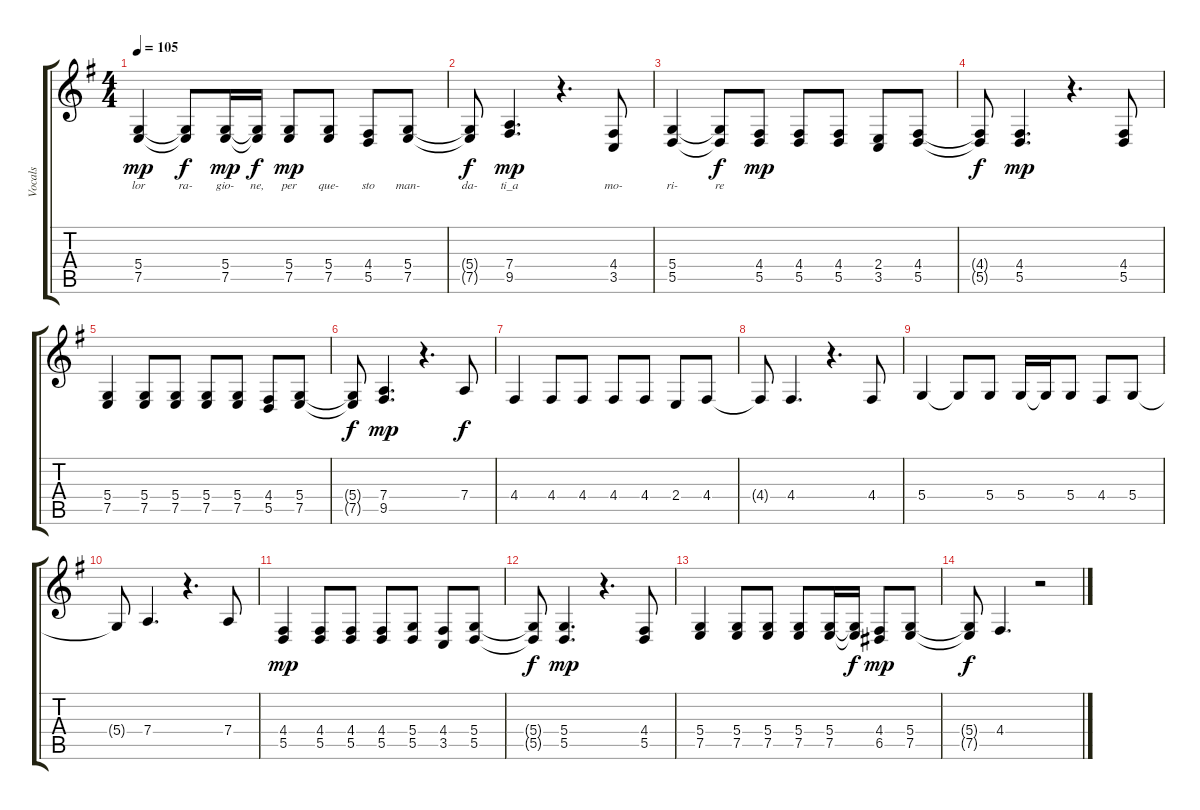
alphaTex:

\track ("Vocals" "Vocals") {instrument lead6voice}
\staff {score tabs}
\tuning (E4 B3 G3 D3 A2 E2) {hide}
\ts (4 4)
\tempo 105
\clef g2
\ks eminor
(5.4 7.5).4{lyrics (0 "lor") lyrics (1 "") lyrics (2 "") lyrics (3 "") lyrics (4 "") dy mp} (5.4{t} 7.5{t}).8{lyrics (0 "ra-") lyrics (1 "") lyrics (2 "") lyrics (3 "") lyrics (4 "") dy f} (5.4 7.5).16{lyrics (0 "gio-") lyrics (1 "") lyrics (2 "") lyrics (3 "") lyrics (4 "") dy mp} (5.4{t} 7.5{t}).16{lyrics (0 "ne,") lyrics (1 "") lyrics (2 "") lyrics (3 "") lyrics (4 "") dy f} (5.4 7.5).8{lyrics (0 "per") lyrics (1 "") lyrics (2 "") lyrics (3 "") lyrics (4 "") dy mp} (5.4 7.5).8{lyrics (0 "que-") lyrics (1 "") lyrics (2 "") lyrics (3 "") lyrics (4 "")} (4.4 5.5).8{lyrics (0 "sto") lyrics (1 "") lyrics (2 "") lyrics (3 "") lyrics (4 "")} (5.4 7.5).8{lyrics (0 "man-") lyrics (1 "") lyrics (2 "") lyrics (3 "") lyrics (4 "")} |
(5.4{t} 7.5{t}).8{lyrics (0 "da-") lyrics (1 "") lyrics (2 "") lyrics (3 "") lyrics (4 "") dy f} (7.4 9.5).4{d lyrics (0 "ti_a") lyrics (1 "") lyrics (2 "") lyrics (3 "") lyrics (4 "") dy mp} r.4{d} (4.4 3.5).8{lyrics (0 "mo-") lyrics (1 "") lyrics (2 "") lyrics (3 "") lyrics (4 "")} |
(5.4 5.5).4{lyrics (0 "ri-") lyrics (1 "") lyrics (2 "") lyrics (3 "") lyrics (4 "")} (5.4{t} 5.5{t}).8{lyrics (0 "re") lyrics (1 "") lyrics (2 "") lyrics (3 "") lyrics (4 "") dy f} (4.4 5.5).8{dy mp} (4.4 5.5).8 (4.4 5.5).8 (2.4 3.5).8 (4.4 5.5).8 |
(4.4{t} 5.5{t}).8{dy f} (4.4 5.5).4{d dy mp} r.4{d} (4.4 5.5).8 |
(5.4 7.5).4 (5.4 7.5).8 (5.4 7.5).8 (5.4 7.5).8 (5.4 7.5).8 (4.4 5.5).8 (5.4 7.5).8 |
(5.4{t} 7.5{t}).8{dy f} (7.4 9.5).4{d dy mp} r.4{d} 7.4.8{dy f} |
4.4.4 4.4.8 4.4.8 4.4.8 4.4.8 2.4.8 4.4.8 |
4.4{t}.8 4.4.4{d} r.4{d} 4.4.8 |
5.4.4 5.4{t}.8 5.4.8 5.4.16 5.4{t}.16 5.4.8 4.4.8 5.4.8 |
5.4{t}.8 7.4.4{d} r.4{d} 7.4.8 |
(4.4 5.5).4{dy mp} (4.4 5.5).8 (4.4 5.5).8 (4.4 5.5).8 (5.4 5.5).8 (4.4 3.5).8 (5.4 5.5).8 |
(5.4{t} 5.5{t}).8{dy f} (5.4 5.5).4{d dy mp} r.4{d} (4.4 5.5).8 |
(5.4 7.5).4 (5.4 7.5).8 (5.4 7.5).8 (5.4 7.5).8 (5.4 7.5).16 (5.4{t} 7.5{t}).16{dy f} (4.4 6.5).8{dy mp} (5.4 7.5).8 |
(5.4{t} 7.5{t}).8{dy f} 4.4.4{d} r.2
